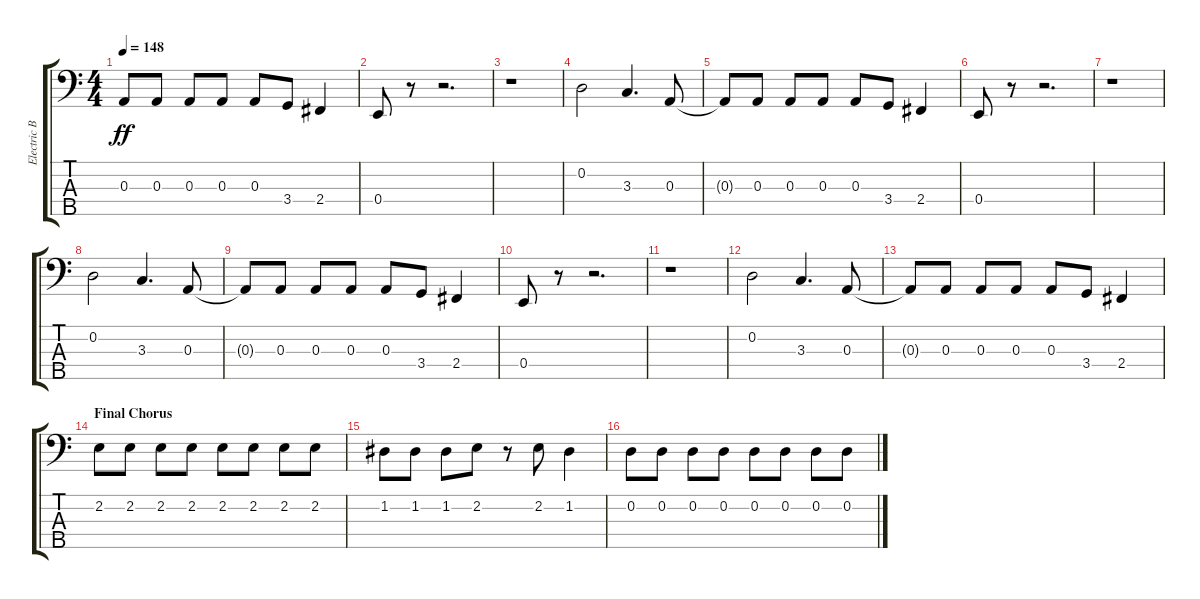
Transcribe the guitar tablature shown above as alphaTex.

\track ("Electric Bass" "Electric B") {instrument electricbassfinger}
\staff {score tabs}
\tuning (G2 D2 A1 E1 B0) {hide}
\ts (4 4)
\tempo 148
\clef f4
\ks c
0.3{t}.8{dy ff} 0.3.8 0.3.8 0.3.8 0.3.8 3.4.8 2.4.4 |
0.4.8 r.8 r.2{d} |
r.1 |
0.2.2 3.3.4{d} 0.3.8 |
0.3{t}.8 0.3.8 0.3.8 0.3.8 0.3.8 3.4.8 2.4.4 |
0.4.8 r.8 r.2{d} |
r.1 |
0.2.2 3.3.4{d} 0.3.8 |
0.3{t}.8 0.3.8 0.3.8 0.3.8 0.3.8 3.4.8 2.4.4 |
0.4.8 r.8 r.2{d} |
r.1 |
0.2.2 3.3.4{d} 0.3.8 |
0.3{t}.8 0.3.8 0.3.8 0.3.8 0.3.8 3.4.8 2.4.4 |
\section ("" "Final Chorus")
2.2.8 2.2.8 2.2.8 2.2.8 2.2.8 2.2.8 2.2.8 2.2.8 |
1.2.8 1.2.8 1.2.8 2.2.8 r.8 2.2.8 1.2.4 |
0.2.8 0.2.8 0.2.8 0.2.8 0.2.8 0.2.8 0.2.8 0.2.8
